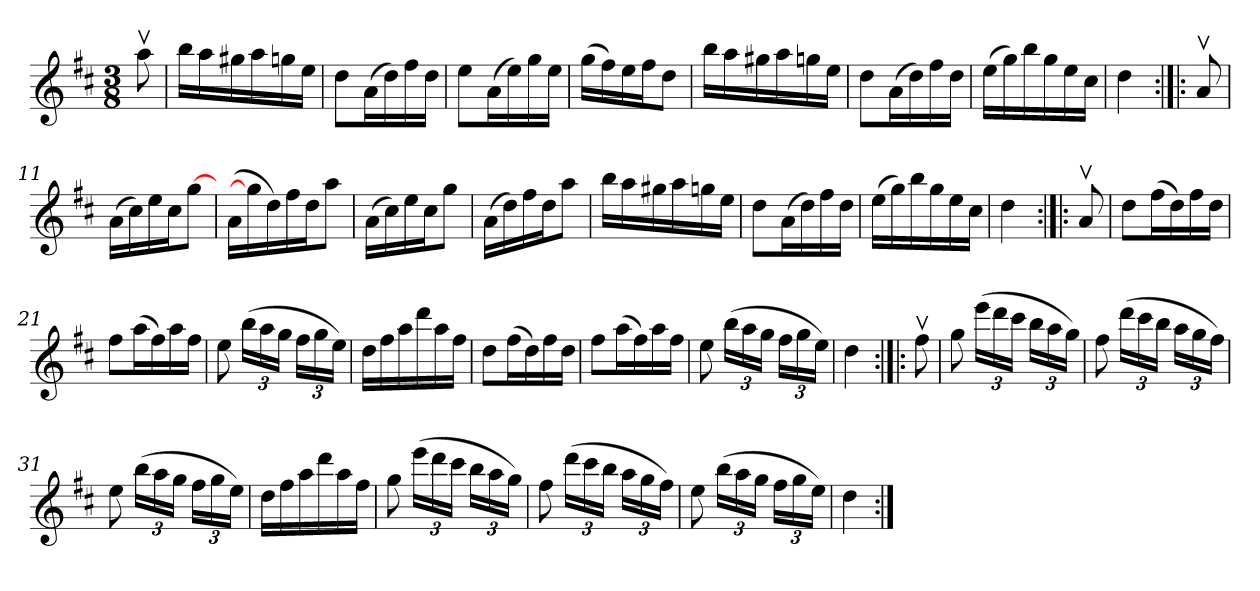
**kern
*part1
*staff1
*clefG2
*k[f#c#]
*D:
*M3/8
=1
8aav\
=2
16bb\LL
16aa\
16gg#X\
16aa\
16ggn\
16ee\JJ
=3
8dd\L
(>16a\L
16dd\)
16ff#\
16dd\JJ
=4
8ee\L
(>16a\L
16ee\)
16gg\
16ee\JJ
=5
(>16gg\LL
16ff#\)
16ee\
16ff#\J
8dd\J
=6
16bb\LL
16aa\
16gg#X\
16aa\
16ggn\
16ee\JJ
=7
8dd\L
(>16a\L
16dd\)
16ff#\
16dd\JJ
=8
(>16ee\LL
16gg\)
16bb\
16gg\
16ee\
16cc#\JJ
=9
4dd\
!!LO:LB:g=z
=10:|!|:
8av/
=11
(>16a\LL
16cc#\)
16ee\
16cc#\J
[8gg\J
=12
(>16a\LL
16gg\J]
16dd\)
16ff#\
16dd\J
8aa\J
=13
(>16a\LL
16cc#\)
16ee\
16cc#\J
8gg\J
=14
(>16a\LL
16dd\)
16ff#\
16dd\J
8aa\J
=15
16bb\LL
16aa\
16gg#X\
16aa\
16ggn\
16ee\JJ
=16
8dd\L
(>16a\L
16dd\)
16ff#\
16dd\JJ
=17
(>16ee\LL
16gg\)
16bb\
16gg\
16ee\
16cc#\JJ
=18
4dd\
!!LO:LB:g=z
=19:|!|:
8av/
=20
8dd\L
(>16ff#\L
16dd\)
16ff#\
16dd\JJ
=21
8ff#\L
(>16aa\L
16ff#\)
16aa\
16ff#\JJ
=22
8ee\
*Xbrackettup
(>24bb\LL
24aa\
24gg\JJ
24ff#\LL
24gg\
24ee\JJ)
=23
16dd\LL
16ff#\
16aa\
16ddd\
16aa\
16ff#\JJ
=24
8dd\L
(>16ff#\L
16dd\)
16ff#\
16dd\JJ
=25
8ff#\L
(>16aa\L
16ff#\)
16aa\
16ff#\JJ
=26
8ee\
(>24bb\LL
24aa\
24gg\JJ
24ff#\LL
24gg\
24ee\JJ)
=27
4dd\
!!LO:LB:g=z
=28:|!|:
8ff#v\
=29
8gg\
(>24eee\LL
24ddd\
24ccc#\JJ
24bb\LL
24aa\
24gg\JJ)
=30
8ff#\
(>24ddd\LL
24ccc#\
24bb\JJ
24aa\LL
24gg\
24ff#\JJ)
=31
8ee\
(>24bb\LL
24aa\
24gg\JJ
24ff#\LL
24gg\
24ee\JJ)
=32
16dd\LL
16ff#\
16aa\
16ddd\
16aa\
16ff#\JJ
=33
8gg\
(>24eee\LL
24ddd\
24ccc#\JJ
24bb\LL
24aa\
24gg\JJ)
!!LO:LB:g=z
=34
8ff#\
(>24ddd\LL
24ccc#\
24bb\JJ
24aa\LL
24gg\
24ff#\JJ)
=35
8ee\
(>24bb\LL
24aa\
24gg\JJ
24ff#\LL
24gg\
24ee\JJ)
=36
4dd\
=:|!
*-
